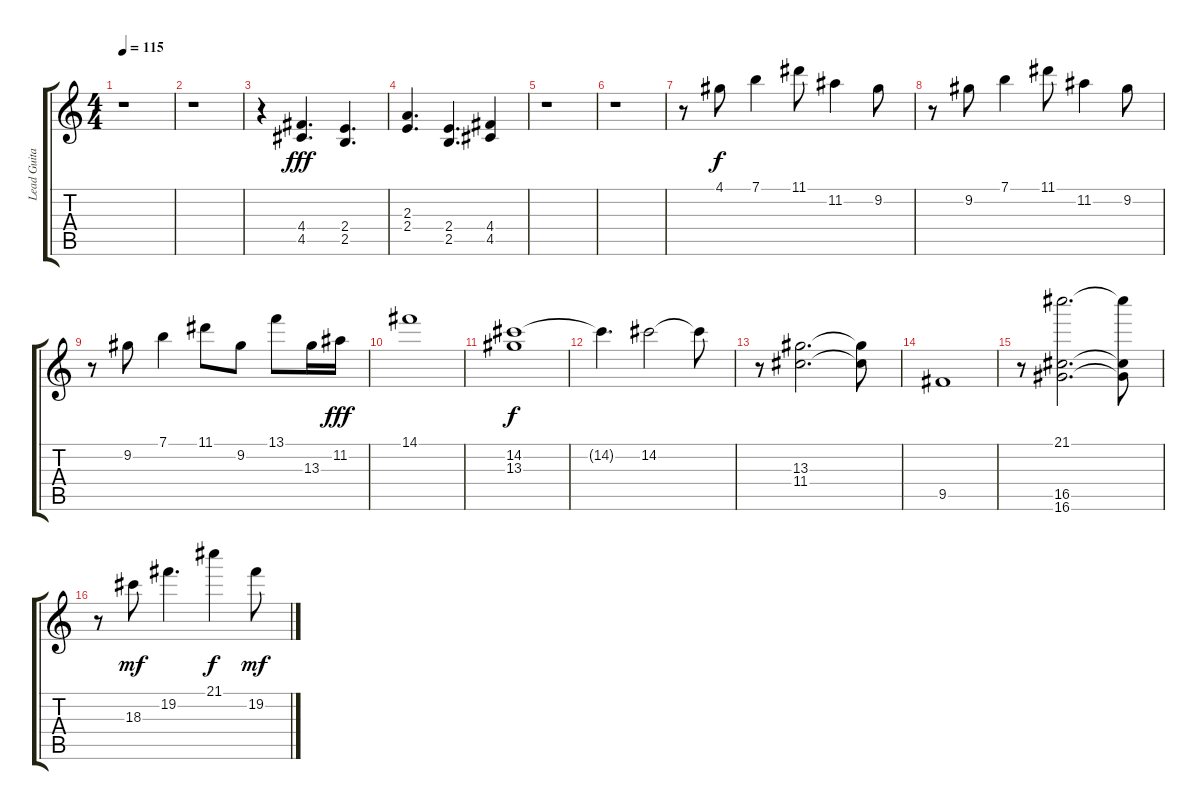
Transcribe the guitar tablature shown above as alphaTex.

\track ("Lead Guitar" "Lead Guita") {instrument overdrivenguitar}
\staff {score tabs}
\tuning (E4 B3 G3 D3 A2 E2) {hide}
\ts (4 4)
\tempo 115
\clef g2
\ks c
r.1{dy f} |
r.1 |
r.4 (4.4 4.5).4{d dy fff} (2.4 2.5).4{d} |
(2.3 2.4).4{d} (2.4 2.5).4{d} (4.4 4.5).4 |
r.1 |
r.1 |
r.8 4.1.8{dy f volume 8} 7.1.4 11.1.8 11.2.4 9.2.8 |
r.8 9.2.8 7.1.4 11.1.8 11.2.4 9.2.8 |
r.8 9.2.8{volume 9} 7.1.4 11.1.8 9.2.8 13.1.8 13.3.16 11.2.16{dy fff} |
14.1.1 |
(14.2 13.3).1{dy f volume 8} |
14.2{t}.4{d} 14.2.2{volume 6} 14.2{t}.8 |
r.8 (13.3 11.4).2{d volume 8} (13.3{t} 11.4{t}).8 |
9.5.1{volume 7} |
r.8 (21.1 16.5 16.6).2{d volume 8} (21.1{t} 16.5{t} 16.6{t}).8 |
r.8 18.3.8{dy mf volume 6} 19.2.4{d} 21.1.4{dy f} 19.2.8{dy mf}
